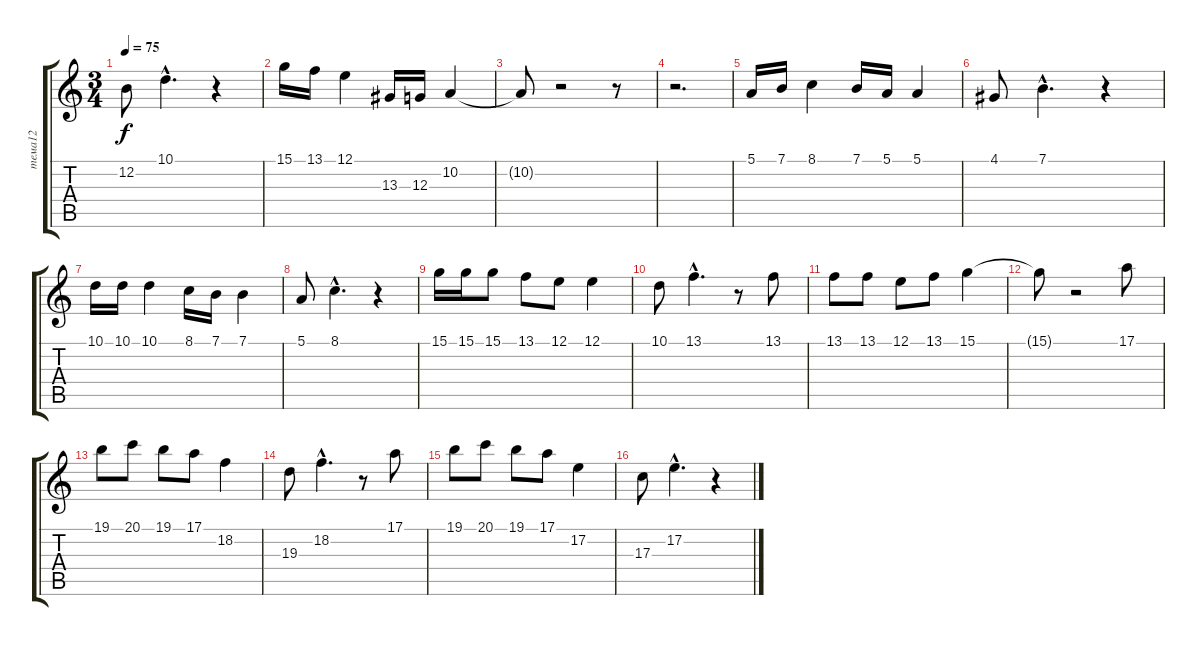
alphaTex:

\track ("тема12" "тема12") {instrument whistle}
\staff {score tabs}
\tuning (E4 B3 G3 D3 A2 E2) {hide}
\ts (3 4)
\tempo 75
\clef g2
\ks c
12.2.8{dy f} 10.1{hac}.4{d} r.4 |
15.1.16 13.1.16 12.1.4 13.3.16 12.3.16 10.2.4 |
10.2{t}.8 r.2 r.8 |
r.2{d} |
5.1.16 7.1.16 8.1.4 7.1.16 5.1.16 5.1.4 |
4.1.8 7.1{hac}.4{d} r.4 |
10.1.16 10.1.16 10.1.4 8.1.16 7.1.16 7.1.4 |
5.1.8 8.1{hac}.4{d} r.4 |
15.1.16 15.1.16 15.1.8 13.1.8 12.1.8 12.1.4 |
10.1.8 13.1{hac}.4{d} r.8 13.1.8 |
13.1.8 13.1.8 12.1.8 13.1.8 15.1.4 |
15.1{t}.8 r.2 17.1.8 |
19.1.8 20.1.8 19.1.8 17.1.8 18.2.4 |
19.3.8 18.2{hac}.4{d} r.8 17.1.8 |
19.1.8 20.1.8 19.1.8 17.1.8 17.2.4 |
17.3.8 17.2{hac}.4{d} r.4
